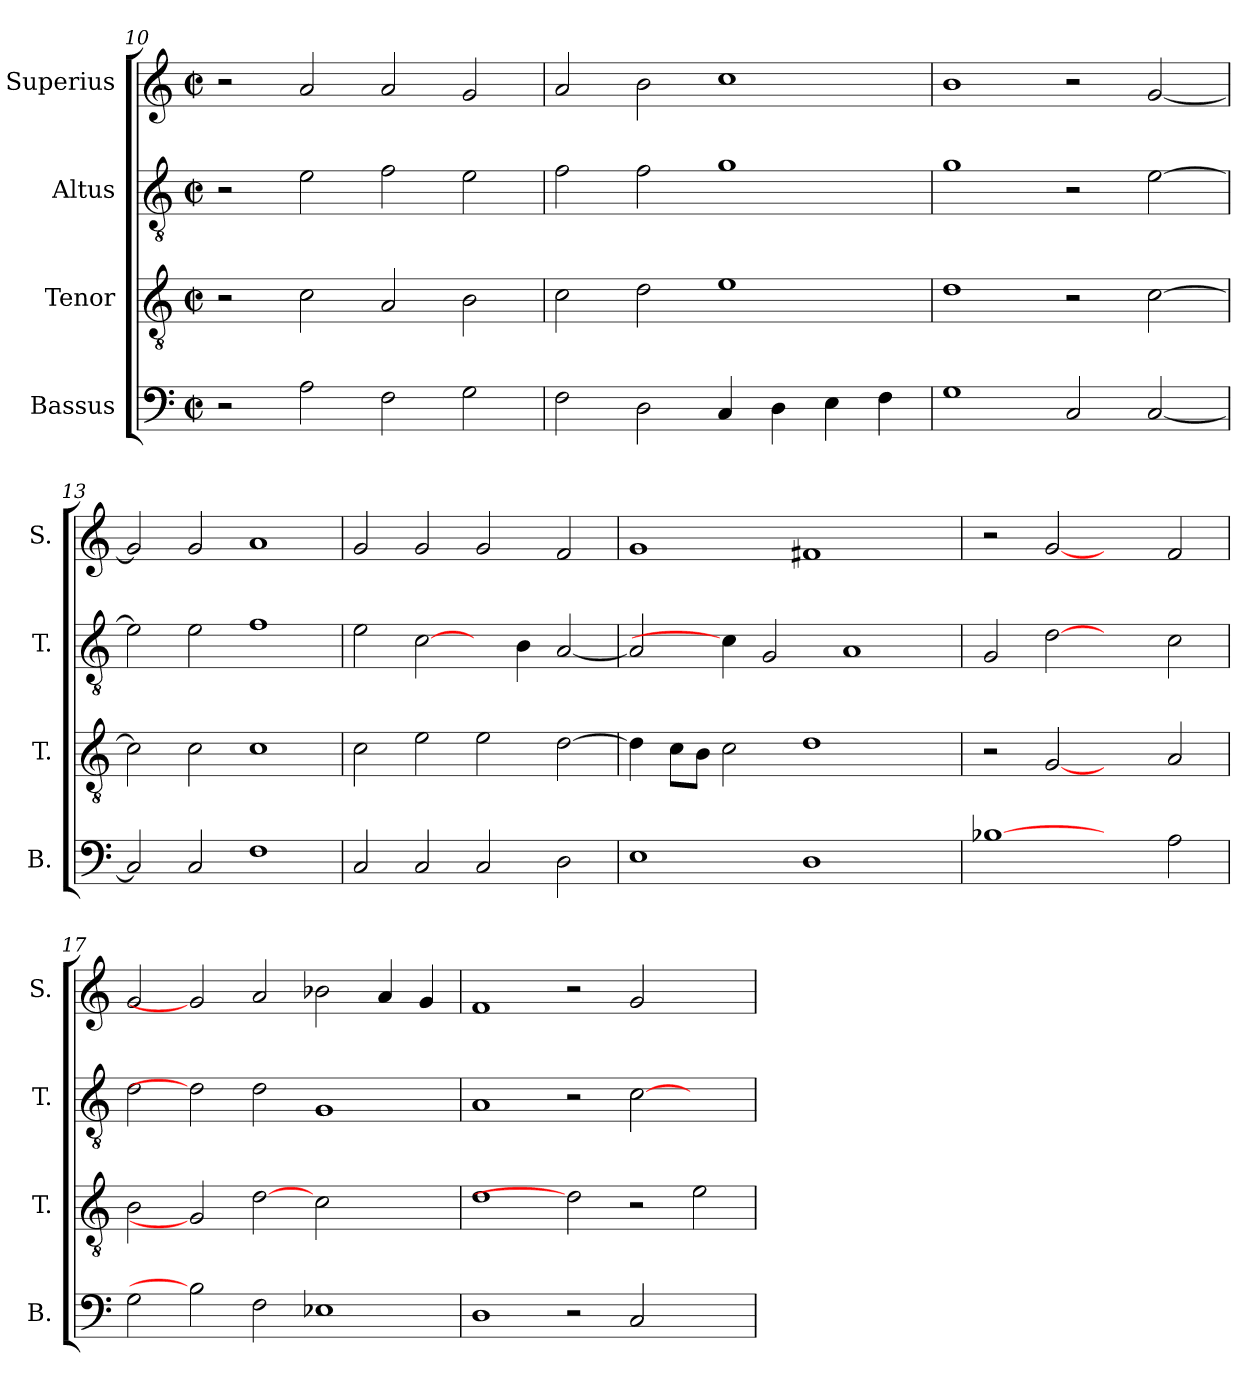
**kern	**kern	**kern	**kern
*part4	*part3	*part2	*part1
*staff4	*staff3	*staff2	*staff1
*I"Bassus	*I"Tenor	*I"Altus	*I"Superius
*I'B.	*I'T.	*I'T.	*I'S.
*clefF4	*clefGv2	*clefGv2	*clefG2
*	*ITrd7c12	*ITrd7c12	*
*k[]	*k[]	*k[]	*k[]
*C:	*C:	*C:	*C:
*M2/2	*M2/2	*M2/2	*M2/2
*met(c|)	*met(c|)	*met(c|)	*met(c|)
=10	=10	=10	=10
2r	2r	2r	2r
2Ai\	2Ci\	2Ei\	2ai/
2Fi\	2AAi/	2Fi\	2ai/
2Gi\	2BBi\	2Ei\	2gi/
!!LO:PB:g=z
=11	=11	=11	=11
2Fi\	2Ci\	2Fi\	2ai/
2Di\	2Di\	2Fi\	2bi\
4Ci/	1Ei	1Gi	1cci
4Di\	.	.	.
4Ei\	.	.	.
4Fi\	.	.	.
=12	=12	=12	=12
1Gi	1Di	1Gi	1bi
2Ci/	2r	2r	2r
[<2Ci/	[>2Ci\	[>2Ei\	[<2gi/
=13	=13	=13	=13
2Ci/]	2Ci\]	2Ei\]	2gi/]
2Ci/	2Ci\	2Ei\	2gi/
1Fi	1Ci	1Fi	1ai
!!LO:LB:g=z
=14	=14	=14	=14
2Ci/	2Ci\	2Ei\	2gi/
2Ci/	2Ei\	[2Ci\	2gi/
2Ci/	2Ei\	4ryy	2gi/
.	.	4BBi\	.
2Di\	[>2Di\	[<2AAi/	2fi/
=15	=15	=15	=15
1Ei	4Di\]	2AAi/]	1gi
.	8Ci\L	.	.
.	8BBi\J	.	.
.	2Ci\	4Ci\]	.
.	.	2GGi/	.
1Di	1Di	.	1f#Xi
.	.	1AAi	.
4ryy	4ryy	.	4ryy
=16	=16	=16	=16
[1B-Xi	2r	2GGi/	2r
.	[2GGi	[2Di	[2gi
2ryy	2ryy	2ryy	2ryy
2Ai\	2AAi/	2Ci\	2fi/
=17	=17	=17	=17
2Gi\	2BBi\	2Di\	2gi/
2B-i]	2GGi]	2Di]	2gi]
2Fi\	[2Di	2Di\	2ai/
1E-Xi	2Ci\	1GGi	2b-Xi\
.	2ryy	.	4ai/
.	.	.	4gi/
!!LO:LB:g=z
=18	=18	=18	=18
1Di	1Di	1AAi	1fi
2r	2Di]	2r	2r
2Ci/	2r	[>2Ci\	2gi/
2ryy	2Ei\	2ryy	2ryy
=	=	=	=
*-	*-	*-	*-
